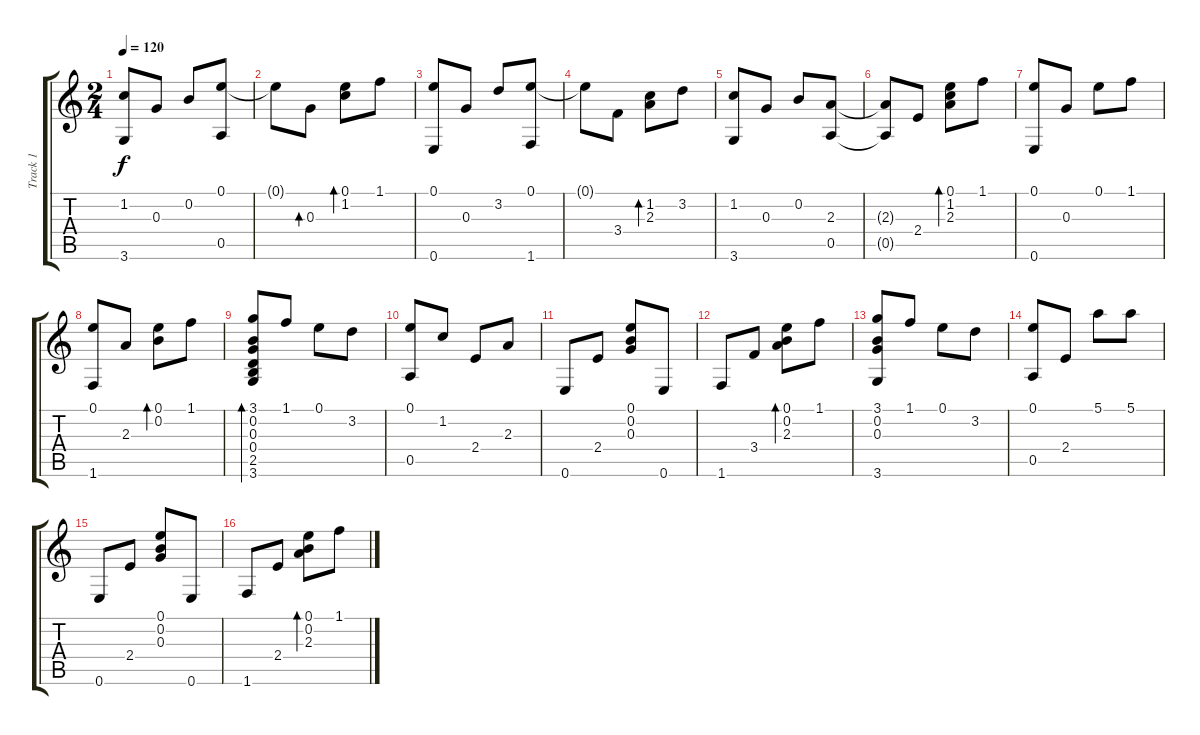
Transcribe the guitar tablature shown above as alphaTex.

\track ("Track 1" "Track 1") {instrument acousticguitarnylon}
\staff {score tabs}
\tuning (E4 B3 G3 D3 A2 E2) {hide}
\ts (2 4)
\tempo 120
\clef g2
\ks c
(1.2 3.6).8{dy f} 0.3.8 0.2.8 (0.1 0.5).8 |
0.1{t}.8 0.3.8{bd 240} (0.1 1.2).8{bd 240} 1.1.8 |
(0.1 0.6).8 0.3.8 3.2.8 (0.1 1.6).8 |
0.1{t}.8 3.4.8 (1.2 2.3).8{bd 240} 3.2.8 |
(1.2 3.6).8 0.3.8 0.2.8 (2.3 0.5).8 |
(2.3{t} 0.5{t}).8 2.4.8 (0.1 1.2 2.3).8{bd 240} 1.1.8 |
(0.1 0.6).8 0.3.8 0.1.8 1.1.8 |
(0.1 1.6).8 2.3.8 (0.1 0.2).8{bd 240} 1.1.8 |
(3.1 0.2 0.3 0.4 2.5 3.6).8{bd 120} 1.1.8 0.1.8 3.2.8 |
(0.1 0.5).8 1.2.8 2.4.8 2.3.8 |
0.6.8 2.4.8 (0.1 0.2 0.3).8 0.6.8 |
1.6.8 3.4.8 (0.1 0.2 2.3).8{bd 240} 1.1.8 |
(3.1 0.2 0.3 3.6).8 1.1.8 0.1.8 3.2.8 |
(0.1 0.5).8 2.4.8 5.1.8 5.1.8 |
0.6.8 2.4.8 (0.1 0.2 0.3).8 0.6.8 |
1.6.8 2.4.8 (0.1 0.2 2.3).8{bd 240} 1.1.8
